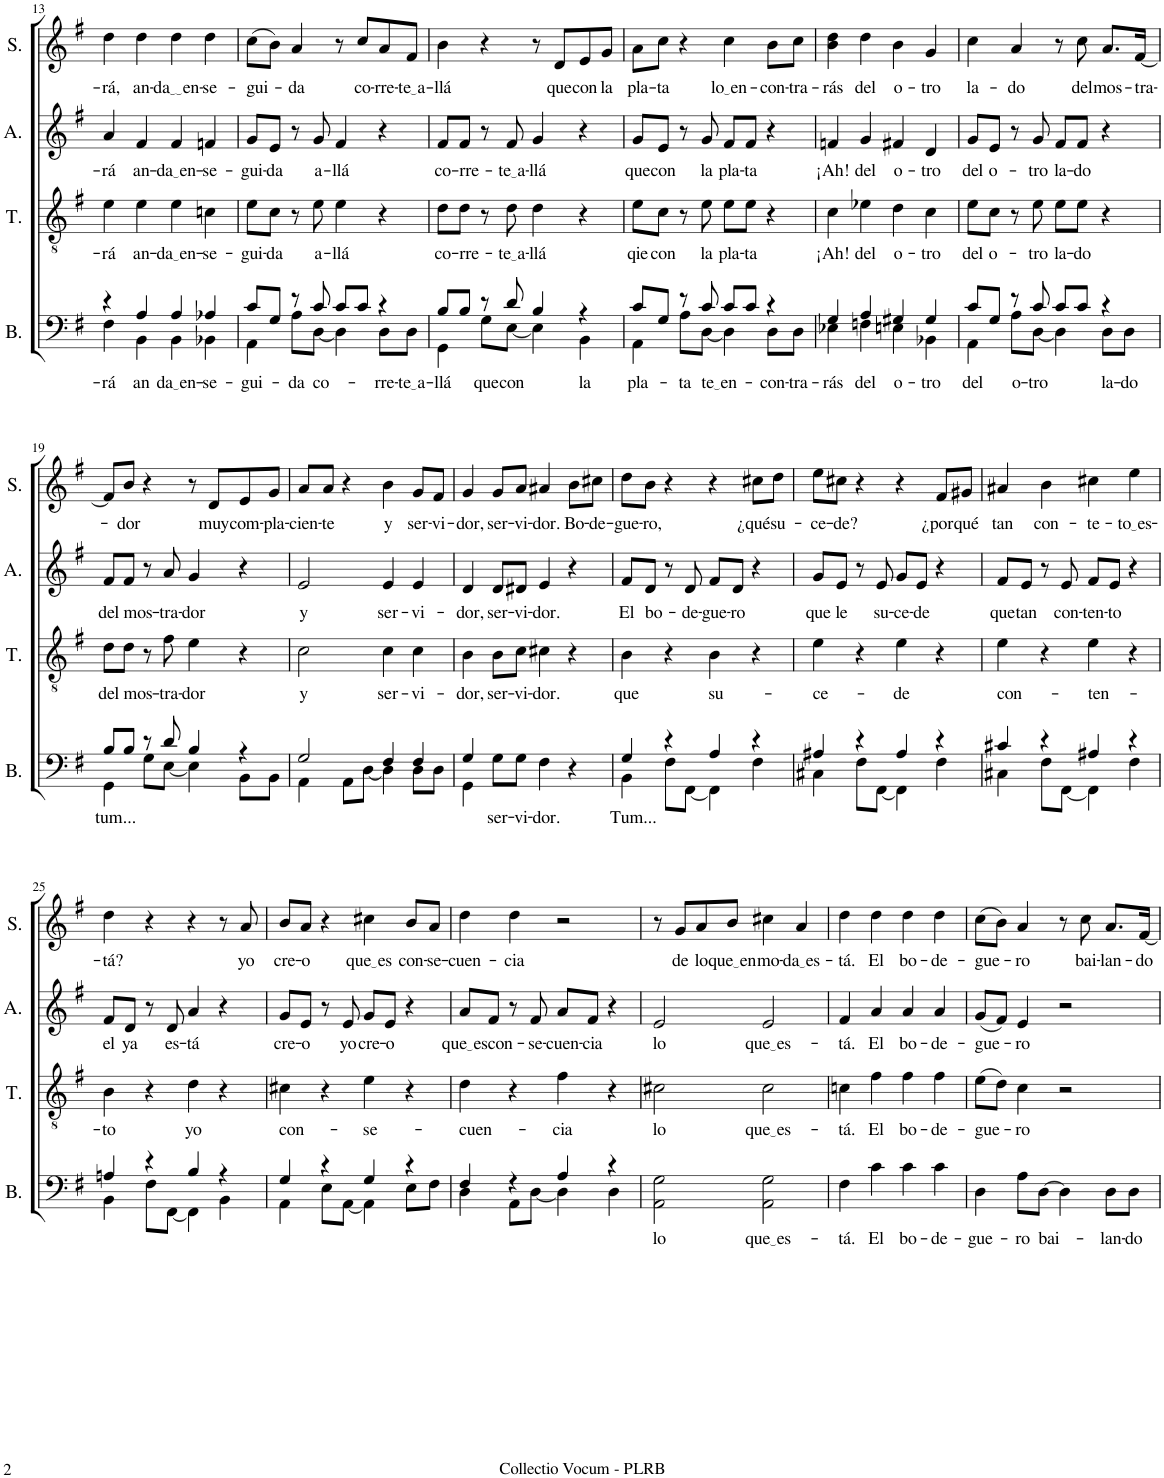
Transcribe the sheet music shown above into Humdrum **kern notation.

**kern	**text	**kern	**text	**kern	**text	**kern	**text
*part4	*part4	*part3	*part3	*part2	*part2	*part1	*part1
*staff4	*staff4	*staff3	*staff3	*staff2	*staff2	*staff1	*staff1
*I"Bass	*	*I"Tenor	*	*I"Alto	*	*I"Soprano	*
*I'B.	*	*I'T.	*	*I'A.	*	*I'S.	*
!!LO:PB:g=z
*clefF4	*	*clefGv2	*	*clefG2	*	*clefG2	*
*k[f#]	*	*k[f#]	*	*k[f#]	*	*k[f#]	*
*M4/4	*	*M4/4	*	*M4/4	*	*M4/4	*
*met(c)	*	*met(c)	*	*met(c)	*	*met(c)	*
=13	=13	=13	=13	=13	=13	=13	=13
*^	*	*	*	*	*	*	*
!	!	!LO:LY:b	!	!LO:LY:b	!	!LO:LY:b	!	!LO:LY:b
4r	4F#\	-rá	4e\	-rá	4a/	-rá	4dd\	-rá,
!	!	!LO:LY:b	!	!LO:LY:b	!	!LO:LY:b	!	!LO:LY:b
4A/	4BB\	an	4e\	an-	4f#/	an-	4dd\	an-
!	!	!LO:LY:b	!	!LO:LY:b	!	!LO:LY:b	!	!LO:LY:b
4A/	4BB\	da en	4e\	da en	4f#/	da en	4dd\	da en
!	!	!LO:LY:b	!	!LO:LY:b	!	!LO:LY:b	!	!LO:LY:b
4A-X/	4BB-X\	-se-	4cn\	-se-	4fn/	-se-	4dd\	-se-
=14	=14	=14	=14	=14	=14	=14	=14	=14
!	!	!LO:LY:b	!	!LO:LY:b	!	!LO:LY:b	!	!LO:LY:b
8c/L	4AA\	-gui-	8e\L	-gui-	8g/L	-gui-	(8cc\L	-gui-
!	!	!	!	!LO:LY:b	!	!LO:LY:b	!	!
8G/J	.	.	8c\J	-da	8e/J	-da	8b\J)	.
!	!	!LO:LY:b	!	!	!	!	!	!LO:LY:b
8r	8A\L	-da	8r	.	8r	.	4a/	-da
!	!	!LO:LY:b	!	!LO:LY:b	!	!LO:LY:b	!	!
8c/	[8D\J	co-	8e\	a-	8g/	a-	.	.
!	!	!	!	!LO:LY:b	!	!LO:LY:b	!	!
8c/L	4D\]	.	4e\	-llá	4f#/	-llá	8r	.
!	!	!	!	!	!	!	!	!LO:LY:b
8c/J	.	.	.	.	.	.	8cc/L	co-
!	!	!LO:LY:b	!	!	!	!	!	!LO:LY:b
4r	8D\L	-rre-	4r	.	4r	.	8a/	-rre-
!	!	!LO:LY:b	!	!	!	!	!	!LO:LY:b
.	8D\J	te a	.	.	.	.	8f#/J	te a
=15	=15	=15	=15	=15	=15	=15	=15	=15
!	!	!LO:LY:b	!	!LO:LY:b	!	!LO:LY:b	!	!LO:LY:b
8B/L	4GG\	-llá	8d\L	co-	8f#/L	co-	4b\	-llá
!	!	!	!	!LO:LY:b	!	!LO:LY:b	!	!
8B/J	.	.	8d\J	-rre-	8f#/J	-rre-	.	.
!	!	!LO:LY:b	!	!	!	!	!	!
8r	8G\L	que	8r	.	8r	.	4r	.
!	!	!LO:LY:b	!	!LO:LY:b	!	!LO:LY:b	!	!
8d/	[8E\J	con	8d\	te a	8f#/	te a	.	.
!	!	!	!	!LO:LY:b	!	!LO:LY:b	!	!
4B/	4E\]	.	4d\	-llá	4g/	-llá	8r	.
!	!	!	!	!	!	!	!	!LO:LY:b
.	.	.	.	.	.	.	8d/L	que
!	!	!LO:LY:b	!	!	!	!	!	!LO:LY:b
4r	4BB\	la	4r	.	4r	.	8e/	con
!	!	!	!	!	!	!	!	!LO:LY:b
.	.	.	.	.	.	.	8g/J	la
=16	=16	=16	=16	=16	=16	=16	=16	=16
!	!	!LO:LY:b	!	!LO:LY:b	!	!LO:LY:b	!	!LO:LY:b
8c/L	4AA\	pla-	8e\L	qie	8g/L	que	8a\L	pla-
!	!	!	!	!LO:LY:b	!	!LO:LY:b	!	!LO:LY:b
8G/J	.	.	8c\J	con	8e/J	con	8cc\J	-ta
!	!	!LO:LY:b	!	!	!	!	!	!
8r	8A\L	-ta	8r	.	8r	.	4r	.
!	!	!LO:LY:b	!	!LO:LY:b	!	!LO:LY:b	!	!
8c/	[8D\J	te en	8e\	la	8g/	la	.	.
!	!	!	!	!LO:LY:b	!	!LO:LY:b	!	!LO:LY:b
8c/L	4D\]	.	8e\L	pla-	8f#/L	pla-	4cc\	lo en
!	!	!	!	!LO:LY:b	!	!LO:LY:b	!	!
8c/J	.	.	8e\J	-ta	8f#/J	-ta	.	.
!	!	!LO:LY:b	!	!	!	!	!	!LO:LY:b
4r	8D\L	-con-	4r	.	4r	.	8b\L	-con-
!	!	!LO:LY:b	!	!	!	!	!	!LO:LY:b
.	8D\J	-tra-	.	.	.	.	8cc\J	-tra-
=17	=17	=17	=17	=17	=17	=17	=17	=17
!	!	!LO:LY:b	!	!LO:LY:b	!	!LO:LY:b	!	!LO:LY:b
4G/	4E-X\	-rás	4c\	¡Ah!	4fn/	¡Ah!	4b\ 4dd\	-rás
!	!	!LO:LY:b	!	!LO:LY:b	!	!LO:LY:b	!	!LO:LY:b
4A/	4Fn\	del	4e-X\	del	4g/	del	4dd\	del
!	!	!LO:LY:b	!	!LO:LY:b	!	!LO:LY:b	!	!LO:LY:b
4G#X/	4En\	o-	4d\	o-	4f#X/	o-	4b\	o-
!	!	!LO:LY:b	!	!LO:LY:b	!	!LO:LY:b	!	!LO:LY:b
4G#/	4BB-X\	-tro	4c\	-tro	4d/	-tro	4g/	-tro
=18	=18	=18	=18	=18	=18	=18	=18	=18
!	!	!LO:LY:b	!	!LO:LY:b	!	!LO:LY:b	!	!LO:LY:b
8c/L	4AA\	del	8e\L	del	8g/L	del	4cc\	la-
!	!	!	!	!LO:LY:b	!	!LO:LY:b	!	!
8G/J	.	.	8c\J	o-	8e/J	o-	.	.
!	!	!LO:LY:b	!	!	!	!	!	!LO:LY:b
8r	8A\L	o-	8r	.	8r	.	4a/	-do
!	!	!LO:LY:b	!	!LO:LY:b	!	!LO:LY:b	!	!
8c/	[8D\J	-tro	8e\	-tro	8g/	-tro	.	.
!	!	!	!	!LO:LY:b	!	!LO:LY:b	!	!
8c/L	4D\]	.	8e\L	la-	8f#/L	la-	8r	.
!	!	!	!	!LO:LY:b	!	!LO:LY:b	!	!LO:LY:b
8c/J	.	.	8e\J	-do	8f#/J	-do	8cc\	del
!	!	!LO:LY:b	!	!	!	!	!	!LO:LY:b
4r	8D\L	la-	4r	.	4r	.	8.a/L	mos-
!	!	!LO:LY:b	!	!	!	!	!	!
.	8D\J	-do	.	.	.	.	.	.
!	!	!	!	!	!	!	!	!LO:LY:b
.	.	.	.	.	.	.	[16f#/Jk	-tra-
!!LO:LB:g=z
=19	=19	=19	=19	=19	=19	=19	=19	=19
!	!	!LO:LY:b	!	!LO:LY:b	!	!LO:LY:b	!	!
8B/L	4GG\	tum...	8d\L	del	8f#/L	del	8f#/L]	.
!	!	!	!	!LO:LY:b	!	!LO:LY:b	!	!LO:LY:b
8B/J	.	.	8d\J	mos-	8f#/J	mos-	8b/J	-dor
8r	8G\L	.	8r	.	8r	.	4r	.
!	!	!	!	!LO:LY:b	!	!LO:LY:b	!	!
8d/	[8E\J	.	8f#\	-tra-	8a/	-tra-	.	.
!	!	!	!	!LO:LY:b	!	!LO:LY:b	!	!
4B/	4E\]	.	4e\	-dor	4g/	-dor	8r	.
!	!	!	!	!	!	!	!	!LO:LY:b
.	.	.	.	.	.	.	8d/L	muy
!	!	!	!	!	!	!	!	!LO:LY:b
4r	8BB\L	.	4r	.	4r	.	8e/	com-
!	!	!	!	!	!	!	!	!LO:LY:b
.	8BB\J	.	.	.	.	.	8g/J	-pla-
=20	=20	=20	=20	=20	=20	=20	=20	=20
!	!	!	!	!LO:LY:b	!	!LO:LY:b	!	!LO:LY:b
2G/	4AA\	.	2c\	y	2e/	y	8a/L	-cien-
!	!	!	!	!	!	!	!	!LO:LY:b
.	.	.	.	.	.	.	8a/J	-te
.	8AA\L	.	.	.	.	.	4r	.
.	[8D\J	.	.	.	.	.	.	.
!	!	!	!	!LO:LY:b	!	!LO:LY:b	!	!LO:LY:b
4F#/	4D\]	.	4c\	ser-	4e/	ser-	4b\	y
!	!	!	!	!LO:LY:b	!	!LO:LY:b	!	!LO:LY:b
4F#/	8D\L	.	4c\	-vi-	4e/	-vi-	8g/L	ser-
!	!	!	!	!	!	!	!	!LO:LY:b
.	8D\J	.	.	.	.	.	8f#/J	-vi-
=21	=21	=21	=21	=21	=21	=21	=21	=21
!	!	!	!	!LO:LY:b	!	!LO:LY:b	!	!LO:LY:b
4G/	4GG\	.	4B\	-dor,	4d/	-dor,	4g/	-dor,
!	!	!LO:LY:b	!	!LO:LY:b	!	!LO:LY:b	!	!LO:LY:b
8G\L	2.ryy	ser-	8B\L	ser-	8d/L	ser-	8g/L	ser-
!	!	!LO:LY:b	!	!LO:LY:b	!	!LO:LY:b	!	!LO:LY:b
8G\J	.	-vi-	8c\J	-vi-	8d#X/J	-vi-	8a/J	-vi-
!	!	!LO:LY:b	!	!LO:LY:b	!	!LO:LY:b	!	!LO:LY:b
4F#\	.	-dor.	4c#X\	-dor.	4e/	-dor.	4a#X/	-dor.
!	!	!	!	!	!	!	!	!LO:LY:b
4r	.	.	4r	.	4r	.	8b\L	Bo-
!	!	!	!	!	!	!	!	!LO:LY:b
.	.	.	.	.	.	.	8cc#X\J	-de-
=22	=22	=22	=22	=22	=22	=22	=22	=22
!	!	!LO:LY:b	!	!LO:LY:b	!	!LO:LY:b	!	!LO:LY:b
4G/	4BB\	Tum...	4B\	que	8f#/L	El	8dd\L	-gue-
!	!	!	!	!	!	!LO:LY:b	!	!LO:LY:b
.	.	.	.	.	8d/J	bo-	8b\J	-ro,
4r	8F#\L	.	4r	.	8r	.	4r	.
!	!	!	!	!	!	!LO:LY:b	!	!
.	[8FF#\J	.	.	.	8d/	-de-	.	.
!	!	!	!	!LO:LY:b	!	!LO:LY:b	!	!
4A/	4FF#\]	.	4B\	su-	8f#/L	-gue-	4r	.
!	!	!	!	!	!	!LO:LY:b	!	!
.	.	.	.	.	8d/J	-ro	.	.
!	!	!	!	!	!	!	!	!LO:LY:b
4r	4F#\	.	4r	.	4r	.	8cc#X\L	¿qué
!	!	!	!	!	!	!	!	!LO:LY:b
.	.	.	.	.	.	.	8dd\J	su-
=23	=23	=23	=23	=23	=23	=23	=23	=23
!	!	!	!	!LO:LY:b	!	!LO:LY:b	!	!LO:LY:b
4A#X/	4C#X\	.	4e\	-ce-	8g/L	que	8ee\L	-ce-
!	!	!	!	!	!	!LO:LY:b	!	!LO:LY:b
.	.	.	.	.	8e/J	le	8cc#X\J	-de?
4r	8F#\L	.	4r	.	8r	.	4r	.
!	!	!	!	!	!	!LO:LY:b	!	!
.	[8FF#\J	.	.	.	8e/	su-	.	.
!	!	!	!	!LO:LY:b	!	!LO:LY:b	!	!
4A#/	4FF#\]	.	4e\	-de	8g/L	-ce-	4r	.
!	!	!	!	!	!	!LO:LY:b	!	!
.	.	.	.	.	8e/J	-de	.	.
!	!	!	!	!	!	!	!	!LO:LY:b
4r	4F#\	.	4r	.	4r	.	8f#/L	¿por
!	!	!	!	!	!	!	!	!LO:LY:b
.	.	.	.	.	.	.	8g#X/J	qué
=24	=24	=24	=24	=24	=24	=24	=24	=24
!	!	!	!	!LO:LY:b	!	!LO:LY:b	!	!LO:LY:b
4c#X/	4C#X\	.	4e\	con-	8f#/L	que	4a#X/	tan
!	!	!	!	!	!	!LO:LY:b	!	!
.	.	.	.	.	8e/J	tan	.	.
!	!	!	!	!	!	!	!	!LO:LY:b
4r	8F#\L	.	4r	.	8r	.	4b\	con-
!	!	!	!	!	!	!LO:LY:b	!	!
.	[8FF#\J	.	.	.	8e/	con-	.	.
!	!	!	!	!LO:LY:b	!	!LO:LY:b	!	!LO:LY:b
4A#X/	4FF#\]	.	4e\	-ten-	8f#/L	-ten-	4cc#X\	-te-
!	!	!	!	!	!	!LO:LY:b	!	!
.	.	.	.	.	8e/J	-to	.	.
!	!	!	!	!	!	!	!	!LO:LY:b
4r	4F#\	.	4r	.	4r	.	4ee\	to es
!!LO:LB:g=z
=25	=25	=25	=25	=25	=25	=25	=25	=25
!	!	!	!	!LO:LY:b	!	!LO:LY:b	!	!LO:LY:b
4An/	4BB\	.	4B\	-to	8f#/L	el	4dd\	-tá?
!	!	!	!	!	!	!LO:LY:b	!	!
.	.	.	.	.	8d/J	ya	.	.
4r	8F#\L	.	4r	.	8r	.	4r	.
!	!	!	!	!	!	!LO:LY:b	!	!
.	[8FF#\J	.	.	.	8d/	es-	.	.
!	!	!	!	!LO:LY:b	!	!LO:LY:b	!	!
4B/	4FF#\]	.	4d\	yo	4a/	-tá	4r	.
4r	4BB\	.	4r	.	4r	.	8r	.
!	!	!	!	!	!	!	!	!LO:LY:b
.	.	.	.	.	.	.	8a/	yo
=26	=26	=26	=26	=26	=26	=26	=26	=26
!	!	!	!	!LO:LY:b	!	!LO:LY:b	!	!LO:LY:b
4G/	4AA\	.	4c#X\	con-	8g/L	cre-	8b/L	cre-
!	!	!	!	!	!	!LO:LY:b	!	!LO:LY:b
.	.	.	.	.	8e/J	-o	8a/J	-o
4r	8E\L	.	4r	.	8r	.	4r	.
!	!	!	!	!	!	!LO:LY:b	!	!
.	[8AA\J	.	.	.	8e/	yo	.	.
!	!	!	!	!LO:LY:b	!	!LO:LY:b	!	!LO:LY:b
4G/	4AA\]	.	4e\	-se-	8g/L	cre-	4cc#X\	que es
!	!	!	!	!	!	!LO:LY:b	!	!
.	.	.	.	.	8e/J	-o	.	.
!	!	!	!	!	!	!	!	!LO:LY:b
4r	8E\L	.	4r	.	4r	.	8b/L	con-
!	!	!	!	!	!	!	!	!LO:LY:b
.	8F#\J	.	.	.	.	.	8a/J	-se-
=27	=27	=27	=27	=27	=27	=27	=27	=27
!	!	!	!	!LO:LY:b	!	!LO:LY:b	!	!LO:LY:b
4F#/	4D\	.	4d\	-cuen-	8a/L	que es	4dd\	-cuen-
!	!	!	!	!	!	!LO:LY:b	!	!
.	.	.	.	.	8f#/J	con-	.	.
!	!	!	!	!	!	!	!	!LO:LY:b
4r	8AA\L	.	4r	.	8r	.	4dd\	-cia
!	!	!	!	!	!	!LO:LY:b	!	!
.	[8D\J	.	.	.	8f#/	-se-	.	.
!	!	!	!	!LO:LY:b	!	!LO:LY:b	!	!
4A/	4D\]	.	4f#\	-cia	8a/L	-cuen-	2r	.
!	!	!	!	!	!	!LO:LY:b	!	!
.	.	.	.	.	8f#/J	-cia	.	.
4r	4D\	.	4r	.	4r	.	.	.
=28	=28	=28	=28	=28	=28	=28	=28	=28
!	!	!LO:LY:b	!	!LO:LY:b	!	!LO:LY:b	!	!
*v	*v	*	*	*	*	*	*	*
2AA\ 2G\	lo	2c#X\	lo	2e/	lo	8r	.
!	!	!	!	!	!	!	!LO:LY:b
.	.	.	.	.	.	8g/L	de
!	!	!	!	!	!	!	!LO:LY:b
.	.	.	.	.	.	8a/	lo
!	!	!	!	!	!	!	!LO:LY:b
.	.	.	.	.	.	8b/J	que en
!	!LO:LY:b	!	!LO:LY:b	!	!LO:LY:b	!	!LO:LY:b
2AA\ 2G\	que es	2c#\	que es	2e/	que es	4cc#X\	mo-
!	!	!	!	!	!	!	!LO:LY:b
.	.	.	.	.	.	4a/	da es
=29	=29	=29	=29	=29	=29	=29	=29
!	!LO:LY:b	!	!LO:LY:b	!	!LO:LY:b	!	!LO:LY:b
4F#\	-tá.	4cn\	-tá.	4f#/	-tá.	4dd\	-tá.
!	!LO:LY:b	!	!LO:LY:b	!	!LO:LY:b	!	!LO:LY:b
4c\	El	4f#\	El	4a/	El	4dd\	El
!	!LO:LY:b	!	!LO:LY:b	!	!LO:LY:b	!	!LO:LY:b
4c\	bo-	4f#\	bo-	4a/	bo-	4dd\	bo-
!	!LO:LY:b	!	!LO:LY:b	!	!LO:LY:b	!	!LO:LY:b
4c\	-de-	4f#\	-de-	4a/	-de-	4dd\	-de-
=30	=30	=30	=30	=30	=30	=30	=30
!	!LO:LY:b	!	!LO:LY:b	!	!LO:LY:b	!	!LO:LY:b
4D\	-gue-	(8e\L	-gue-	(8g/L	-gue-	(8cc\L	-gue-
.	.	8d\J)	.	8f#/J)	.	8b\J)	.
!	!LO:LY:b	!	!LO:LY:b	!	!LO:LY:b	!	!LO:LY:b
8A\L	-ro	4c\	-ro	4e/	-ro	4a/	-ro
!	!LO:LY:b	!	!	!	!	!	!
[8D\J	bai-	.	.	.	.	.	.
4D\]	.	2r	.	2r	.	8r	.
!	!	!	!	!	!	!	!LO:LY:b
.	.	.	.	.	.	8cc\	bai-
!	!LO:LY:b	!	!	!	!	!	!LO:LY:b
8D\L	-lan-	.	.	.	.	8.a/L	-lan-
!	!LO:LY:b	!	!	!	!	!	!
8D\J	-do	.	.	.	.	.	.
!	!	!	!	!	!	!	!LO:LY:b
.	.	.	.	.	.	[16f#/Jk	-do
=	=	=	=	=	=	=	=
*-	*-	*-	*-	*-	*-	*-	*-
